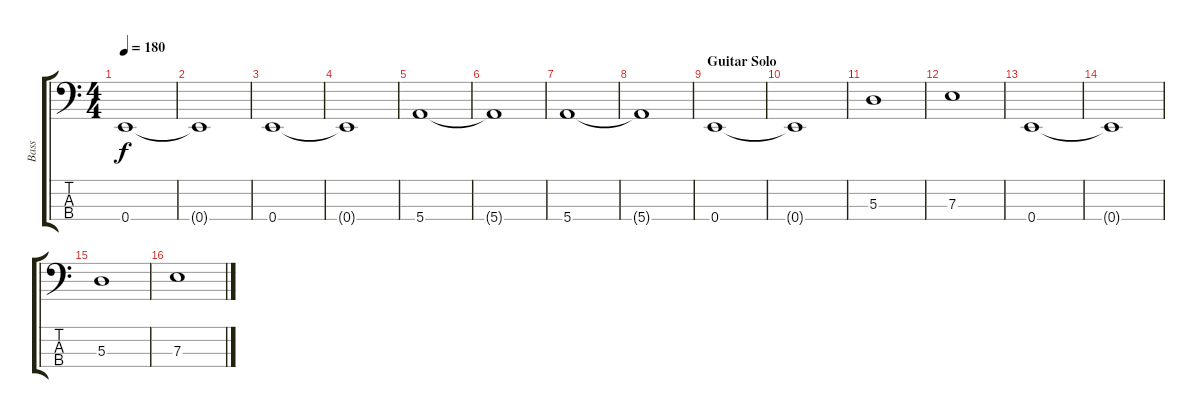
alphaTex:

\track ("Bass" "Bass") {instrument electricbassfinger}
\staff {score tabs}
\tuning (G2 D2 A1 E1) {hide}
\ts (4 4)
\tempo 180
\clef f4
\ks c
0.4.1{dy f} |
0.4{t}.1 |
0.4.1 |
0.4{t}.1 |
5.4.1 |
5.4{t}.1 |
5.4.1 |
5.4{t}.1 |
\section ("" "Guitar Solo")
0.4.1 |
0.4{t}.1 |
5.3.1 |
7.3.1 |
0.4.1 |
0.4{t}.1 |
5.3.1 |
7.3.1
